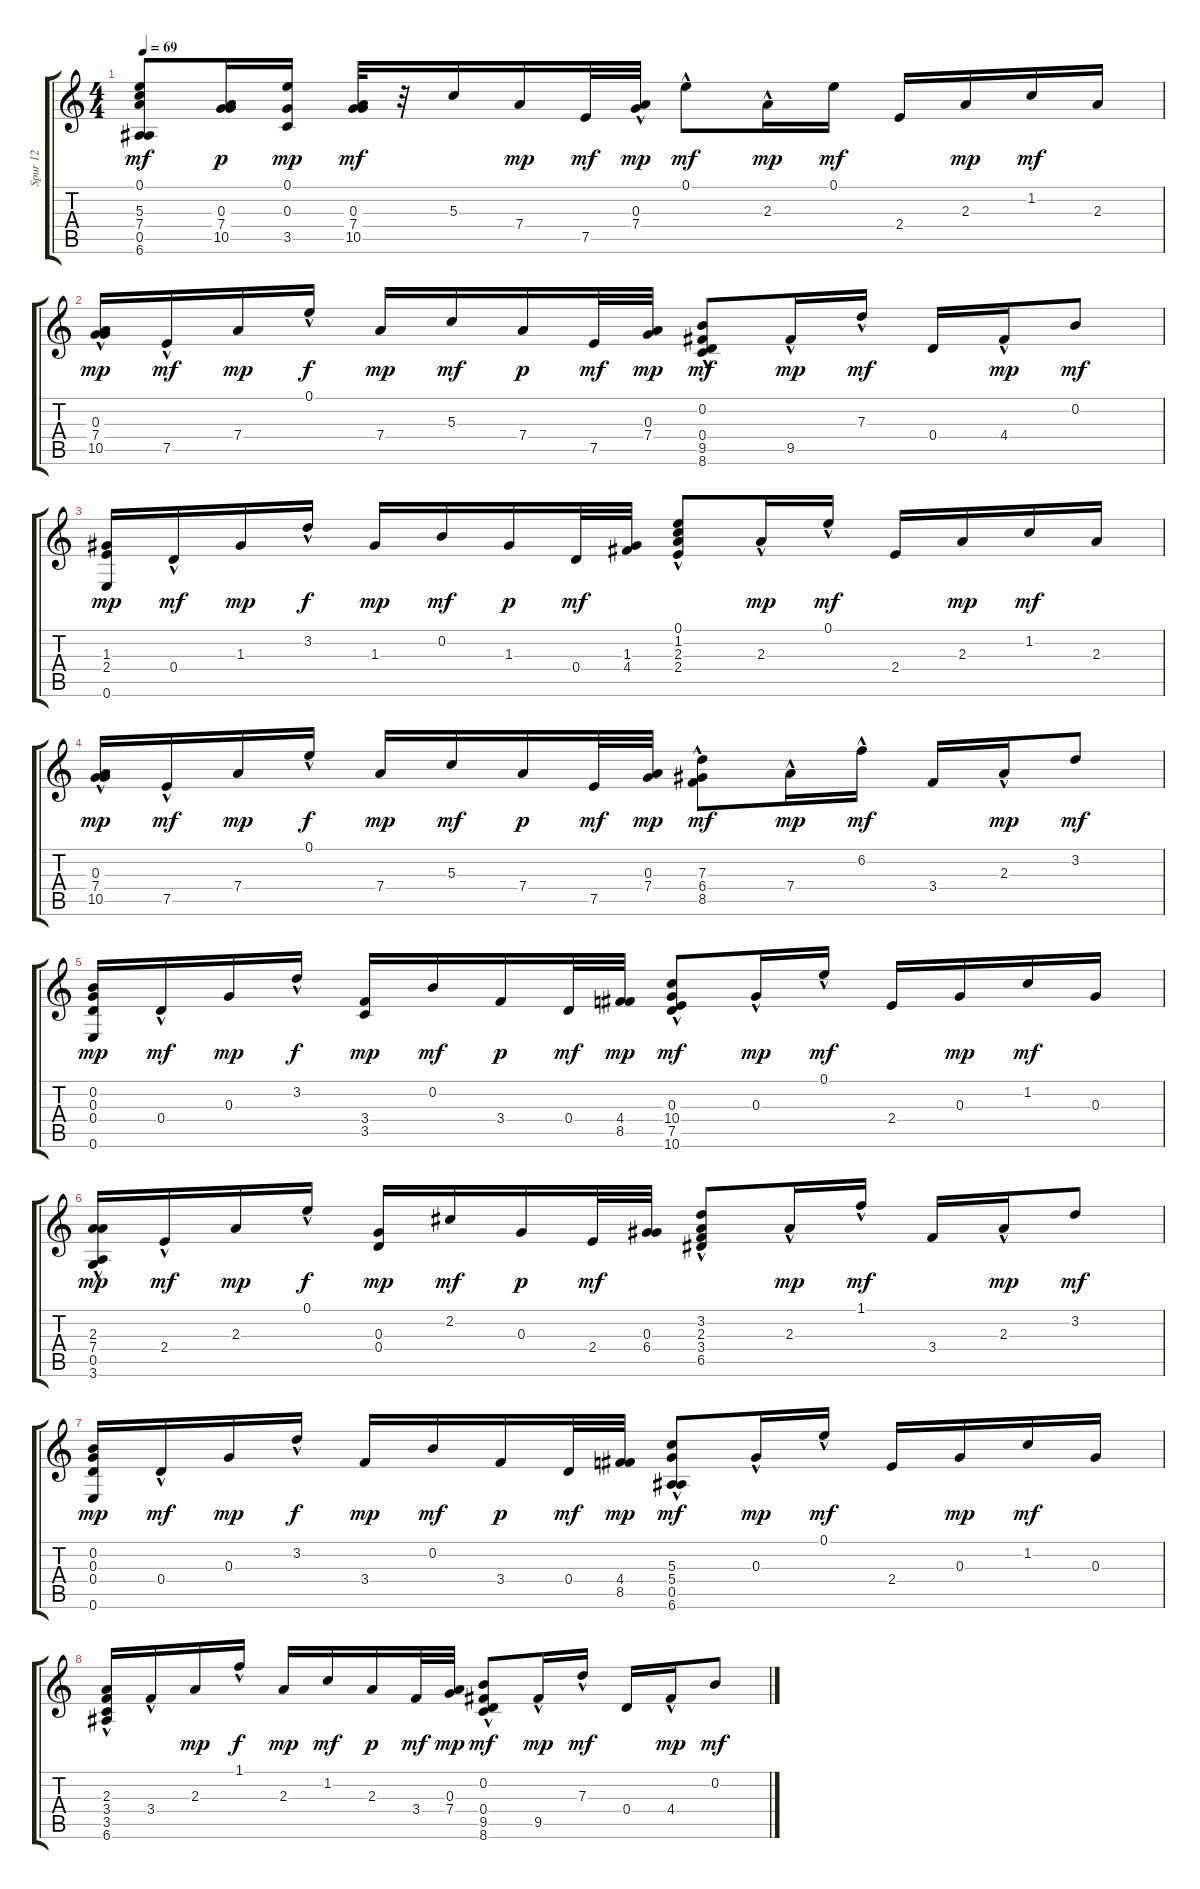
\track ("Spur 12" "Spur 12") {instrument acousticguitarnylon}
\staff {score tabs}
\tuning (E4 B3 G3 D3 A2 E2) {hide}
\ts (4 4)
\tempo 69
\clef g2
\ks c
(0.1 5.3 7.4 0.5 6.6).8{dy mf} (0.3 7.4 10.5).16{dy p} (0.1 0.3 3.5).16{dy mp} (0.3 7.4 10.5).32{dy mf} r.32 5.3.16 7.4.16{dy mp} 7.5.32{dy mf} (0.3{hac} 7.4).32{dy mp} 0.1{hac}.8{dy mf} 2.3{hac}.16{dy mp} 0.1.16{dy mf} 2.4.16 2.3.16{dy mp} 1.2.16{dy mf} 2.3.16 |
(0.3{hac} 7.4 10.5).16{dy mp} 7.5{hac}.16{dy mf} 7.4.16{dy mp} 0.1{hac}.16{dy f} 7.4.16{dy mp} 5.3.16{dy mf} 7.4.16{dy p} 7.5.32{dy mf} (0.3 7.4).32{dy mp} (0.2{hac} 0.4 9.5 8.6{hac}).8{dy mf} 9.5{hac}.16{dy mp} 7.3{hac}.16{dy mf} 0.4.16 4.4{hac}.16{dy mp} 0.2.8{dy mf} |
(1.3 2.4 0.6).16{dy mp} 0.4{hac}.16{dy mf} 1.3.16{dy mp} 3.2{hac}.16{dy f} 1.3.16{dy mp} 0.2.16{dy mf} 1.3.16{dy p} 0.4.32{dy mf} (1.3 4.4).32 (0.1{hac} 1.2{hac} 2.3 2.4).8 2.3{hac}.16{dy mp} 0.1{hac}.16{dy mf} 2.4.16 2.3.16{dy mp} 1.2.16{dy mf} 2.3.16 |
(0.3{hac} 7.4 10.5).16{dy mp} 7.5{hac}.16{dy mf} 7.4.16{dy mp} 0.1{hac}.16{dy f} 7.4.16{dy mp} 5.3.16{dy mf} 7.4.16{dy p} 7.5.32{dy mf} (0.3 7.4).32{dy mp} (7.3{hac} 6.4{hac} 8.5).8{dy mf} 7.4{hac}.16{dy mp} 6.2{hac}.16{dy mf} 3.4.16 2.3{hac}.16{dy mp} 3.2.8{dy mf} |
(0.2 0.3 0.4 0.6).16{dy mp} 0.4{hac}.16{dy mf} 0.3.16{dy mp} 3.2{hac}.16{dy f} (3.4 3.5).16{dy mp} 0.2.16{dy mf} 3.4.16{dy p} 0.4.32{dy mf} (4.4 8.5).32{dy mp} (0.3 10.4{hac} 7.5 10.6{hac}).8{dy mf} 0.3{hac}.16{dy mp} 0.1{hac}.16{dy mf} 2.4.16 0.3.16{dy mp} 1.2.16{dy mf} 0.3.16 |
(2.3 7.4 0.5{hac} 3.6).16{dy mp} 2.4{hac}.16{dy mf} 2.3.16{dy mp} 0.1{hac}.16{dy f} (0.3 0.4).16{dy mp} 2.2.16{dy mf} 0.3.16{dy p} 2.4.32{dy mf} (0.3 6.4).32 (3.2{hac} 2.3 3.4 6.5{hac}).8 2.3{hac}.16{dy mp} 1.1{hac}.16{dy mf} 3.4.16 2.3{hac}.16{dy mp} 3.2.8{dy mf} |
(0.2 0.3 0.4 0.6).16{dy mp} 0.4{hac}.16{dy mf} 0.3.16{dy mp} 3.2{hac}.16{dy f} 3.4.16{dy mp} 0.2.16{dy mf} 3.4.16{dy p} 0.4.32{dy mf} (4.4 8.5).32{dy mp} (5.3 5.4 0.5{hac} 6.6{hac}).8{dy mf} 0.3{hac}.16{dy mp} 0.1{hac}.16{dy mf} 2.4.16 0.3.16{dy mp} 1.2.16{dy mf} 0.3.16 |
(2.3 3.4 3.5 6.6{hac}).16 3.4{hac}.16 2.3.16{dy mp} 1.1{hac}.16{dy f} 2.3.16{dy mp} 1.2.16{dy mf} 2.3.16{dy p} 3.4.32{dy mf} (0.3 7.4).32{dy mp} (0.2{hac} 0.4 9.5 8.6{hac}).8{dy mf} 9.5{hac}.16{dy mp} 7.3{hac}.16{dy mf} 0.4.16 4.4{hac}.16{dy mp} 0.2.8{dy mf}
